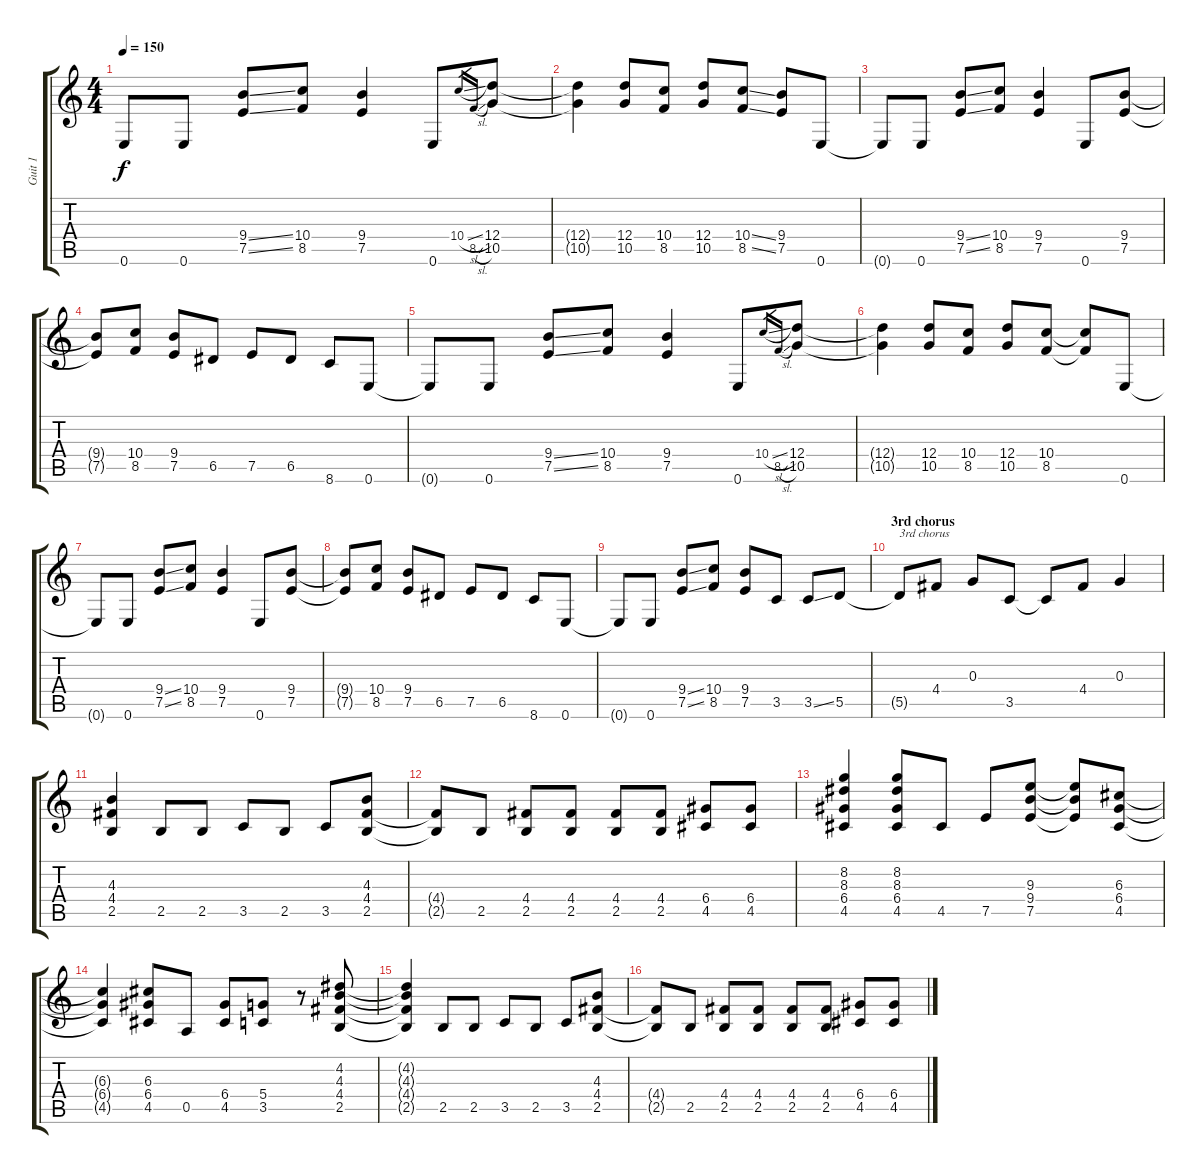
\track ("Guit 1" "Guit 1") {instrument distortionguitar}
\staff {score tabs}
\tuning (E4 B3 G3 D3 A2 E2) {hide}
\ts (4 4)
\tempo 150
\clef g2
\ks c
0.6{t}.8{dy f} 0.6.8 (9.4{ss} 7.5{ss}).8 (10.4 8.5).8 (9.4 7.5).4 0.6.8 10.4{sl}.16{gr} 8.5{sl}.16{gr} (12.4 10.5).8 |
(12.4{t} 10.5{t}).4 (12.4 10.5).8 (10.4 8.5).8 (12.4 10.5).8 (10.4{ss} 8.5{ss}).8 (9.4 7.5).8 0.6.8 |
0.6{t}.8 0.6.8 (9.4{ss} 7.5{ss}).8 (10.4 8.5).8 (9.4 7.5).4 0.6.8 (9.4 7.5).8 |
(9.4{t} 7.5{t}).8 (10.4 8.5).8 (9.4 7.5).8 6.5.8 7.5.8 6.5.8 8.6.8 0.6.8 |
0.6{t}.8 0.6.8 (9.4{ss} 7.5{ss}).8 (10.4 8.5).8 (9.4 7.5).4 0.6.8 10.4{sl}.16{gr} 8.5{sl}.16{gr} (12.4 10.5).8 |
(12.4{t} 10.5{t}).4 (12.4 10.5).8 (10.4 8.5).8 (12.4 10.5).8 (10.4 8.5).8 (10.4{t} 8.5{t}).8 0.6.8 |
0.6{t}.8 0.6.8 (9.4{ss} 7.5{ss}).8 (10.4 8.5).8 (9.4 7.5).4 0.6.8 (9.4 7.5).8 |
(9.4{t} 7.5{t}).8 (10.4 8.5).8 (9.4 7.5).8 6.5.8 7.5.8 6.5.8 8.6.8 0.6.8 |
0.6{t}.8 0.6.8 (9.4{ss} 7.5{ss}).8 (10.4 8.5).8 (9.4 7.5).8 3.5.8 3.5{ss}.8 5.5.8 |
\section ("" "3rd chorus")
5.5{t}.8{txt "3rd chorus"} 4.4.8 0.3.8 3.5.8 3.5{t}.8 4.4.8 0.3.4 |
(4.3 4.4 2.5).4 2.5.8 2.5.8 3.5.8 2.5.8 3.5.8 (4.3 4.4 2.5).8 |
(4.4{t} 2.5{t}).8 2.5.8 (4.4 2.5).8 (4.4 2.5).8 (4.4 2.5).8 (4.4 2.5).8 (6.4 4.5).8 (6.4 4.5).8 |
(8.2 8.3 6.4 4.5).4 (8.2 8.3 6.4 4.5).8 4.5.8 7.5.8 (9.3 9.4 7.5).8 (9.3{t} 9.4{t} 7.5{t}).8 (6.3 6.4 4.5).8 |
(6.3{t} 6.4{t} 4.5{t}).4 (6.3 6.4 4.5).8 0.5.8 (6.4 4.5).8 (5.4 3.5).8 r.8 (4.2 4.3 4.4 2.5).8 |
(4.2{t} 4.3{t} 4.4{t} 2.5{t}).4 2.5.8 2.5.8 3.5.8 2.5.8 3.5.8 (4.3 4.4 2.5).8 |
(4.4{t} 2.5{t}).8 2.5.8 (4.4 2.5).8 (4.4 2.5).8 (4.4 2.5).8 (4.4 2.5).8 (6.4 4.5).8 (6.4 4.5).8
